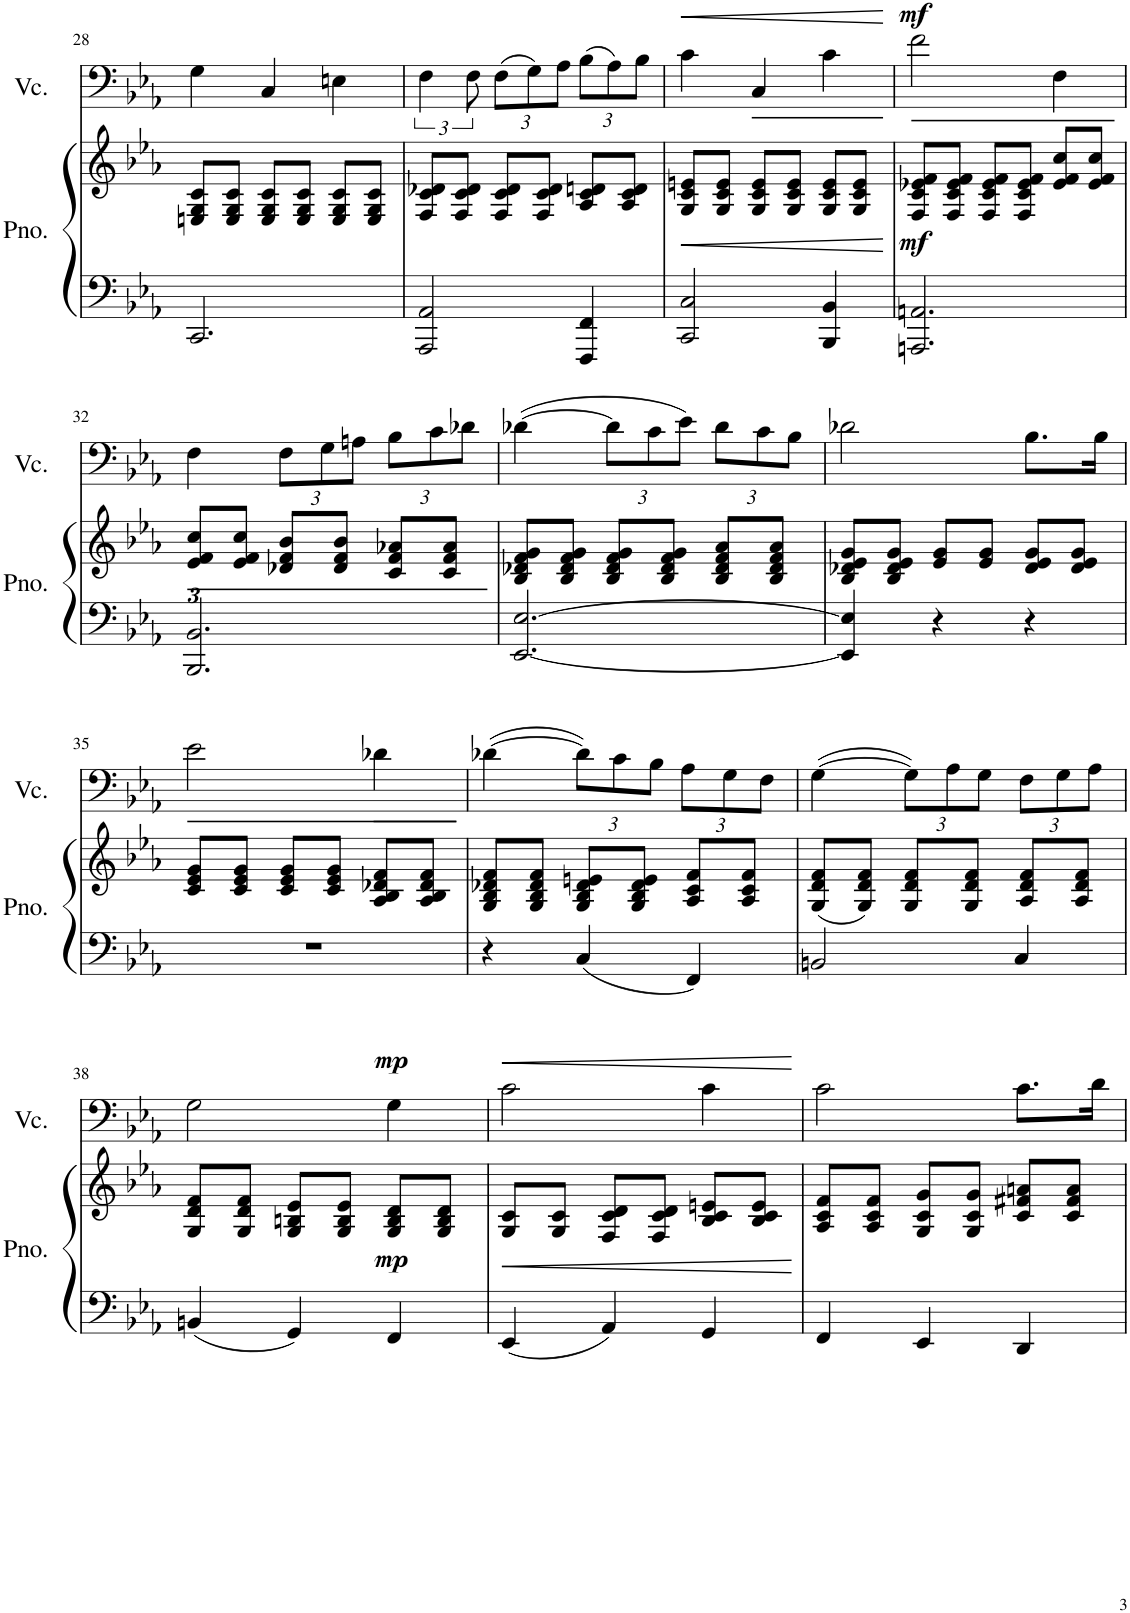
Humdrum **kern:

**kern	**kern	**dynam	**kern	**dynam
*part2	*part2	*part2	*part1	*part1
*staff3	*staff2	*staff2/3	*staff1	*staff1
*I"ピアノ	*	*	*I"Cello	*
!!LO:PB:g=z
*clefF4	*clefG2	*	*clefF4	*
*k[b-e-a-]	*k[b-e-a-]	*	*k[b-e-a-]	*
*M3/4	*M3/4	*	*M3/4	*
=28	=28	=28	=28	=28
2.CC/	8En/ 8G/ 8c/L	.	4G\	.
.	8E/ 8G/ 8c/J	.	.	.
.	8E/ 8G/ 8c/L	.	4C/	.
.	8E/ 8G/ 8c/J	.	.	.
.	8E/ 8G/ 8c/L	.	4En\	.
.	8E/ 8G/ 8c/J	.	.	.
=29	=29	=29	=29	=29
2AAA-/ 2AA-/	8F/ 8c/ 8d-X/L	.	6F\	.
.	8F/ 8c/ 8d-/J	.	.	.
.	.	.	12F\	.
*	*	*	*Xbrackettup	*
.	8F/ 8c/ 8d-/L	.	(12F\L	.
.	.	.	12G\)	.
.	8F/ 8c/ 8d-/J	.	.	.
.	.	.	12A-\J	.
4FFF/ 4FF/	8A-/ 8c/ 8dn/L	.	(12B-\L	.
.	.	.	12A-\)	.
.	8A-/ 8c/ 8d/J	.	.	.
.	.	.	12B-\J	.
=30	=30	=30	=30	=30
!	!	!	!	!LO:HP:b
2CC/ 2C/	8G/ 8c/ 8en/L	.	4c\	<
.	8G/ 8c/ 8e/J	.	.	.
.	8G/ 8c/ 8e/L	.	4C/	.
.	8G/ 8c/ 8e/J	.	.	.
4BBB-/ 4BB-/	8G/ 8c/ 8e/L	.	4c\	.
.	8G/ 8c/ 8e/J	.	.	.
.	.	.	.	[
=31	=31	=31	=31	=31
!	!	!LO:DY:a=2	!	!LO:DY:a
2.AAAn/ 2.AAn/	8F/ 8c/ 8e-X/ 8f/L	mf	2f\	mf
.	8F/ 8c/ 8e-/ 8f/J	.	.	.
.	8F/ 8c/ 8e-/ 8f/L	.	.	.
.	8F/ 8c/ 8e-/ 8f/J	.	.	.
.	8e-/ 8f/ 8cc/L	.	4F\	.
.	8e-/ 8f/ 8cc/J	.	.	.
!!LO:LB:g=z
=32	=32	=32	=32	=32
2.BBB-/ 2.BB-/	8e-/ 8f/ 8cc/L	.	4F\	.
.	8e-/ 8f/ 8cc/J	.	.	.
.	8d-X/ 8f/ 8b-/L	.	12F\L	.
.	.	.	12G\	.
.	8d-/ 8f/ 8b-/J	.	.	.
.	.	.	12An\J	.
.	8c/ 8f/ 8a-X/L	.	12B-\L	.
.	.	.	12c\	.
.	8c/ 8f/ 8a-/J	.	.	.
.	.	.	12d-X\J	.
=33	=33	=33	=33	=33
[2.EE-/ [2.E-/	8B-/ 8d-X/ 8f/ 8g/L	.	([4d-X\	.
.	8B-/ 8d-/ 8f/ 8g/J	.	.	.
.	8B-/ 8d-/ 8f/ 8g/L	.	12d-\L]	.
.	.	.	12c\	.
.	8B-/ 8d-/ 8f/ 8g/J	.	.	.
.	.	.	12e-\J)	.
.	8B-/ 8d-/ 8f/ 8a-/L	.	12d-\L	.
.	.	.	12c\	.
.	8B-/ 8d-/ 8f/ 8a-/J	.	.	.
.	.	.	12B-\J	.
=34	=34	=34	=34	=34
4EE-/] 4E-/]	8B-/ 8d-X/ 8e-/ 8g/L	.	2d-X\	.
.	8B-/ 8d-/ 8e-/ 8g/J	.	.	.
4r	8e-/ 8g/L	.	.	.
.	8e-/ 8g/J	.	.	.
4r	8d-/ 8e-/ 8g/L	.	8.B-\L	.
.	8d-/ 8e-/ 8g/J	.	.	.
.	.	.	16B-\Jk	.
!!LO:LB:g=z
=35	=35	=35	=35	=35
2.r	8c/ 8e-/ 8g/L	.	2e-\	.
.	8c/ 8e-/ 8g/J	.	.	.
.	8c/ 8e-/ 8g/L	.	.	.
.	8c/ 8e-/ 8g/J	.	.	.
.	8A-/ 8B-/ 8d-X/ 8f/L	.	4d-X\	.
.	8A-/ 8B-/ 8d-/ 8f/J	.	.	.
=36	=36	=36	=36	=36
4r	8G/ 8B-/ 8d-X/ 8f/L	.	([4d-X\	.
.	8G/ 8B-/ 8d-/ 8f/J	.	.	.
4C/	8G/ 8B-/ 8d-/ 8en/L	.	12d-\L])	.
.	.	.	12c\	.
.	8G/ 8B-/ 8d-/ 8e/J	.	.	.
.	.	.	12B-\J	.
4FF/	8A-/ 8c/ 8f/L	.	12A-\L	.
.	.	.	12G\	.
.	8A-/ 8c/ 8f/J	.	.	.
.	.	.	12F\J	.
=37	=37	=37	=37	=37
2BBn/	(8G/ 8d/ 8f/L	.	([4G\	.
.	8G/ 8d/ 8f/J)	.	.	.
.	8G/ 8d/ 8f/L	.	12G\L])	.
.	.	.	12A-\	.
.	8G/ 8d/ 8f/J	.	.	.
.	.	.	12G\J	.
4C/	8A-/ 8d/ 8f/L	.	12F\L	.
.	.	.	12G\	.
.	8A-/ 8d/ 8f/J	.	.	.
.	.	.	12A-\J	.
!!LO:LB:g=z
=38	=38	=38	=38	=38
4BBn/	8G/ 8d/ 8f/L	.	2G\	.
.	8G/ 8d/ 8f/J	.	.	.
4GG/	8G/ 8Bn/ 8e-/L	.	.	.
.	8G/ 8B/ 8e-/J	.	.	.
!	!	!LO:DY:a=2	!	!LO:DY:a
4FF/	8G/ 8B/ 8d/L	mp	4G\	mp
.	8G/ 8B/ 8d/J	.	.	.
=39	=39	=39	=39	=39
!	!	!	!	!LO:HP:b
4EE-/	8G/ 8c/L	.	2c\	<
.	8G/ 8c/J	.	.	.
4AA-/	8F/ 8c/ 8d/L	.	.	.
.	8F/ 8c/ 8d/J	.	.	.
4GG/	8B-/ 8c/ 8en/L	.	4c\	.
.	8B-/ 8c/ 8e/J	.	.	.
.	.	.	.	[
=40	=40	=40	=40	=40
4FF/	8A-/ 8c/ 8f/L	.	2c\	.
.	8A-/ 8c/ 8f/J	.	.	.
4EE-/	8G/ 8c/ 8g/L	.	.	.
.	8G/ 8c/ 8g/J	.	.	.
4DD/	8c/ 8f#X/ 8an/L	.	8.c\L	.
.	8c/ 8f#/ 8a/J	.	.	.
.	.	.	16d\Jk	.
=	=	=	=	=
*-	*-	*-	*-	*-
